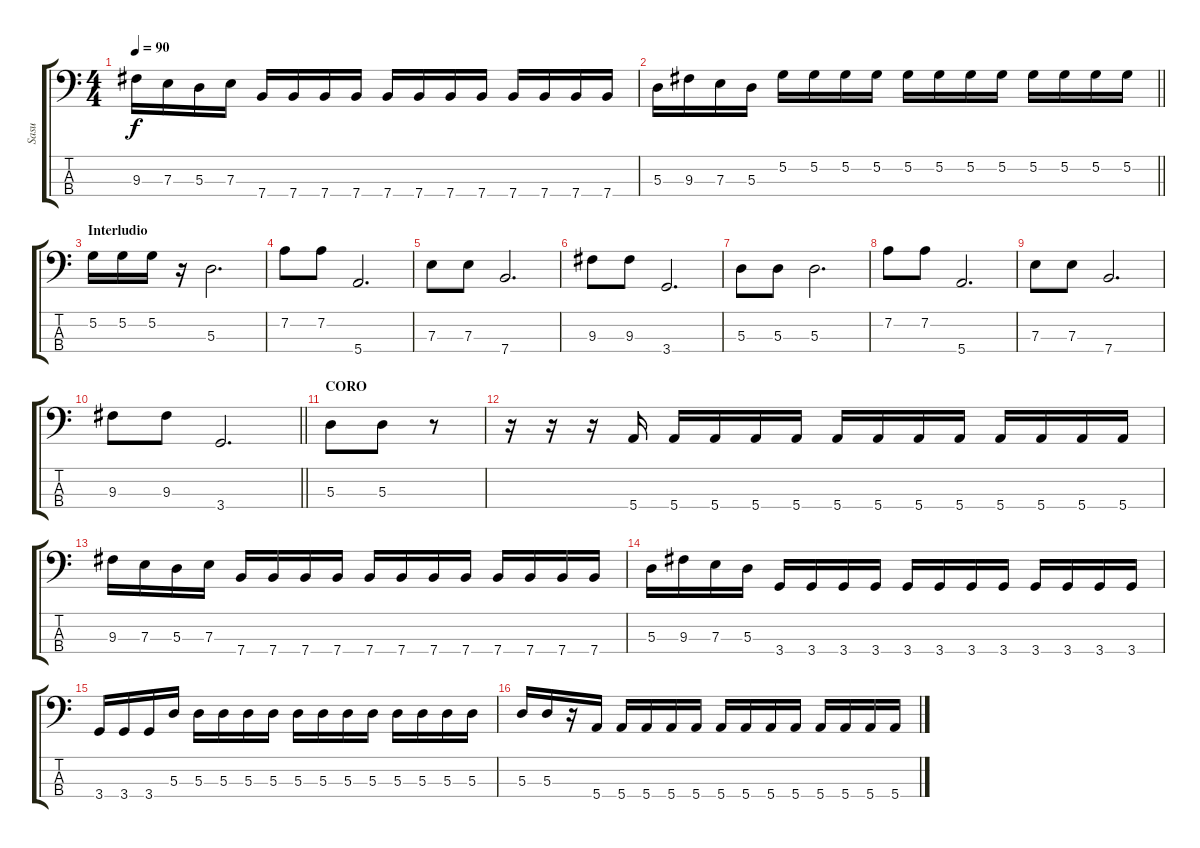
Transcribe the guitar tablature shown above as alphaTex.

\track ("Sasu" "Sasu") {instrument electricbassfinger}
\staff {score tabs}
\tuning (G2 D2 A1 E1) {hide}
\ts (4 4)
\tempo 90
\clef f4
\ks c
9.3.16{dy f} 7.3.16 5.3.16 7.3.16 7.4.16 7.4.16 7.4.16 7.4.16 7.4.16 7.4.16 7.4.16 7.4.16 7.4.16 7.4.16 7.4.16 7.4.16 |
\barLineRight lightlight
5.3.16 9.3.16 7.3.16 5.3.16 5.2.16 5.2.16 5.2.16 5.2.16 5.2.16 5.2.16 5.2.16 5.2.16 5.2.16 5.2.16 5.2.16 5.2.16 |
\section ("" "Interludio")
5.2.16 5.2.16 5.2.16 r.16 5.3.2{d} |
7.2.8 7.2.8 5.4.2{d} |
7.3.8 7.3.8 7.4.2{d} |
9.3.8 9.3.8 3.4.2{d} |
5.3.8 5.3.8 5.3.2{d} |
7.2.8 7.2.8 5.4.2{d} |
7.3.8 7.3.8 7.4.2{d} |
\barLineRight lightlight
9.3.8 9.3.8 3.4.2{d} |
\section ("" "CORO")
5.3.8 5.3.8 r.8 |
r.16 r.16 r.16 5.4.16 5.4.16 5.4.16 5.4.16 5.4.16 5.4.16 5.4.16 5.4.16 5.4.16 5.4.16 5.4.16 5.4.16 5.4.16 |
9.3.16 7.3.16 5.3.16 7.3.16 7.4.16 7.4.16 7.4.16 7.4.16 7.4.16 7.4.16 7.4.16 7.4.16 7.4.16 7.4.16 7.4.16 7.4.16 |
5.3.16 9.3.16 7.3.16 5.3.16 3.4.16 3.4.16 3.4.16 3.4.16 3.4.16 3.4.16 3.4.16 3.4.16 3.4.16 3.4.16 3.4.16 3.4.16 |
3.4.16 3.4.16 3.4.16 5.3.16 5.3.16 5.3.16 5.3.16 5.3.16 5.3.16 5.3.16 5.3.16 5.3.16 5.3.16 5.3.16 5.3.16 5.3.16 |
5.3.16 5.3.16 r.16 5.4.16 5.4.16 5.4.16 5.4.16 5.4.16 5.4.16 5.4.16 5.4.16 5.4.16 5.4.16 5.4.16 5.4.16 5.4.16
